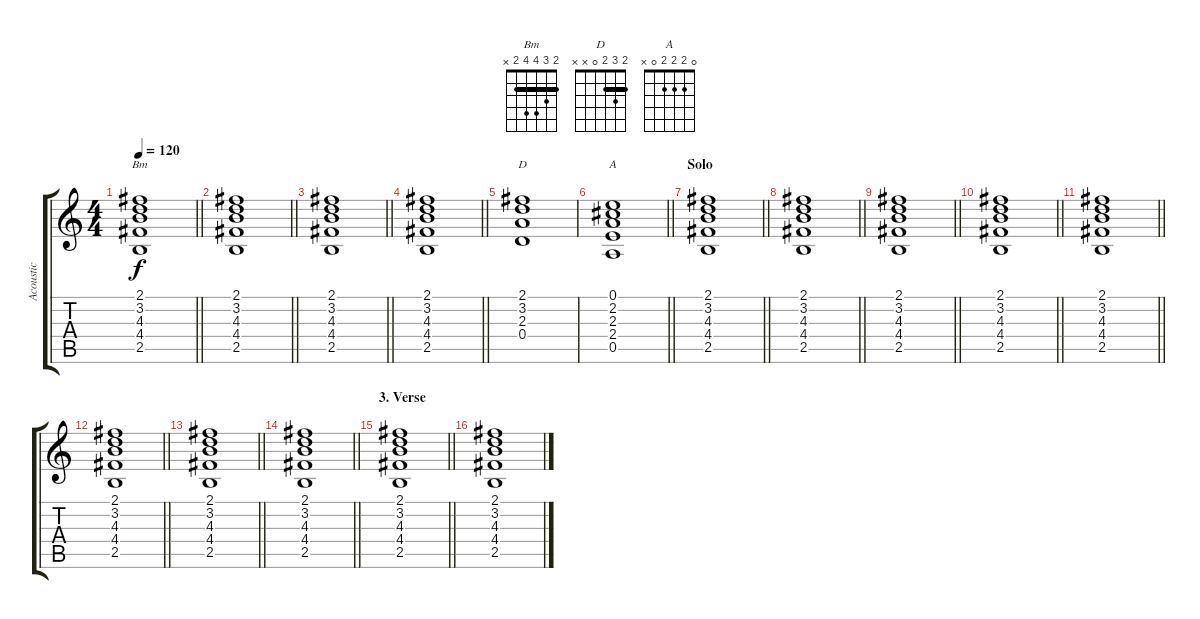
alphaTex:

\track ("Acoustic" "Acoustic") {instrument acousticguitarsteel}
\staff {score tabs}
\tuning (E4 B3 G3 D3 A2 E2) {hide}
\chord ("Bm" 2 3 4 4 2 x) {barre 2}
\chord ("D" 2 3 2 0 x x) {barre 2}
\chord ("A" 0 2 2 2 0 x)
\ts (4 4)
\tempo 120
\clef g2
\barLineRight lightlight
\ks c
(2.1 3.2 4.3 4.4 2.5).1{ch "Bm" dy f} |
\barLineRight lightlight
(2.1 3.2 4.3 4.4 2.5).1 |
\barLineRight lightlight
(2.1 3.2 4.3 4.4 2.5).1 |
\barLineRight lightlight
(2.1 3.2 4.3 4.4 2.5).1 |
(2.1 3.2 2.3 0.4).1{ch "D"} |
\barLineRight lightlight
(0.1 2.2 2.3 2.4 0.5).1{ch "A"} |
\section ("" "Solo")
\barLineRight lightlight
(2.1 3.2 4.3 4.4 2.5).1 |
\barLineRight lightlight
(2.1 3.2 4.3 4.4 2.5).1 |
\barLineRight lightlight
(2.1 3.2 4.3 4.4 2.5).1 |
\barLineRight lightlight
(2.1 3.2 4.3 4.4 2.5).1 |
\barLineRight lightlight
(2.1 3.2 4.3 4.4 2.5).1 |
\barLineRight lightlight
(2.1 3.2 4.3 4.4 2.5).1 |
\barLineRight lightlight
(2.1 3.2 4.3 4.4 2.5).1 |
\barLineRight lightlight
(2.1 3.2 4.3 4.4 2.5).1 |
\section ("" "3. Verse")
\barLineRight lightlight
(2.1 3.2 4.3 4.4 2.5).1 |
(2.1 3.2 4.3 4.4 2.5).1
